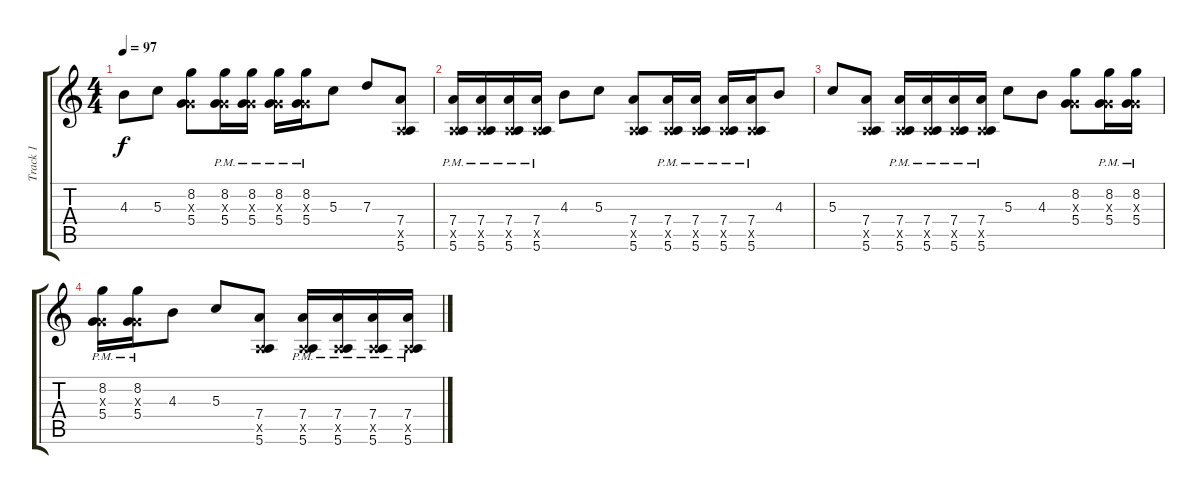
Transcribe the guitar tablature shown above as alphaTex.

\track ("Track 1" "Track 1") {instrument electricguitarjazz}
\staff {score tabs}
\tuning (E4 B3 G3 D3 A2 E2) {hide}
\ts (4 4)
\tempo 97
\clef g2
\ks c
4.3.8{dy f} 5.3.8 (8.2 0.3{x} 5.4).8 (8.2{pm} 0.3{x} 5.4{pm}).16 (8.2{pm} 0.3{x} 5.4{pm}).16 (8.2{pm} 0.3{x} 5.4{pm}).16 (8.2{pm} 0.3{x} 5.4{pm}).16 5.3.8 7.3.8 (7.4 0.5{x} 5.6).8 |
(7.4{pm} 0.5{x} 5.6{pm}).16 (7.4{pm} 0.5{x} 5.6{pm}).16 (7.4{pm} 0.5{x} 5.6{pm}).16 (7.4{pm} 0.5{x} 5.6{pm}).16 4.3.8 5.3.8 (7.4 0.5{x} 5.6).8 (7.4{pm} 0.5{x} 5.6{pm}).16 (7.4{pm} 0.5{x} 5.6{pm}).16 (7.4{pm} 0.5{x} 5.6{pm}).16 (7.4{pm} 0.5{x} 5.6{pm}).16 4.3.8 |
5.3.8 (7.4 0.5{x} 5.6).8 (7.4{pm} 0.5{x} 5.6{pm}).16 (7.4{pm} 0.5{x} 5.6{pm}).16 (7.4{pm} 0.5{x} 5.6{pm}).16 (7.4{pm} 0.5{x} 5.6{pm}).16 5.3.8 4.3.8 (8.2 0.3{x} 5.4).8 (8.2{pm} 0.3{x} 5.4{pm}).16 (8.2{pm} 0.3{x} 5.4{pm}).16 |
(8.2{pm} 0.3{x} 5.4{pm}).16 (8.2{pm} 0.3{x} 5.4{pm}).16 4.3.8 5.3.8 (7.4 0.5{x} 5.6).8 (7.4{pm} 0.5{x} 5.6{pm}).16 (7.4{pm} 0.5{x} 5.6{pm}).16 (7.4{pm} 0.5{x} 5.6{pm}).16 (7.4{pm} 0.5{x} 5.6{pm}).16
